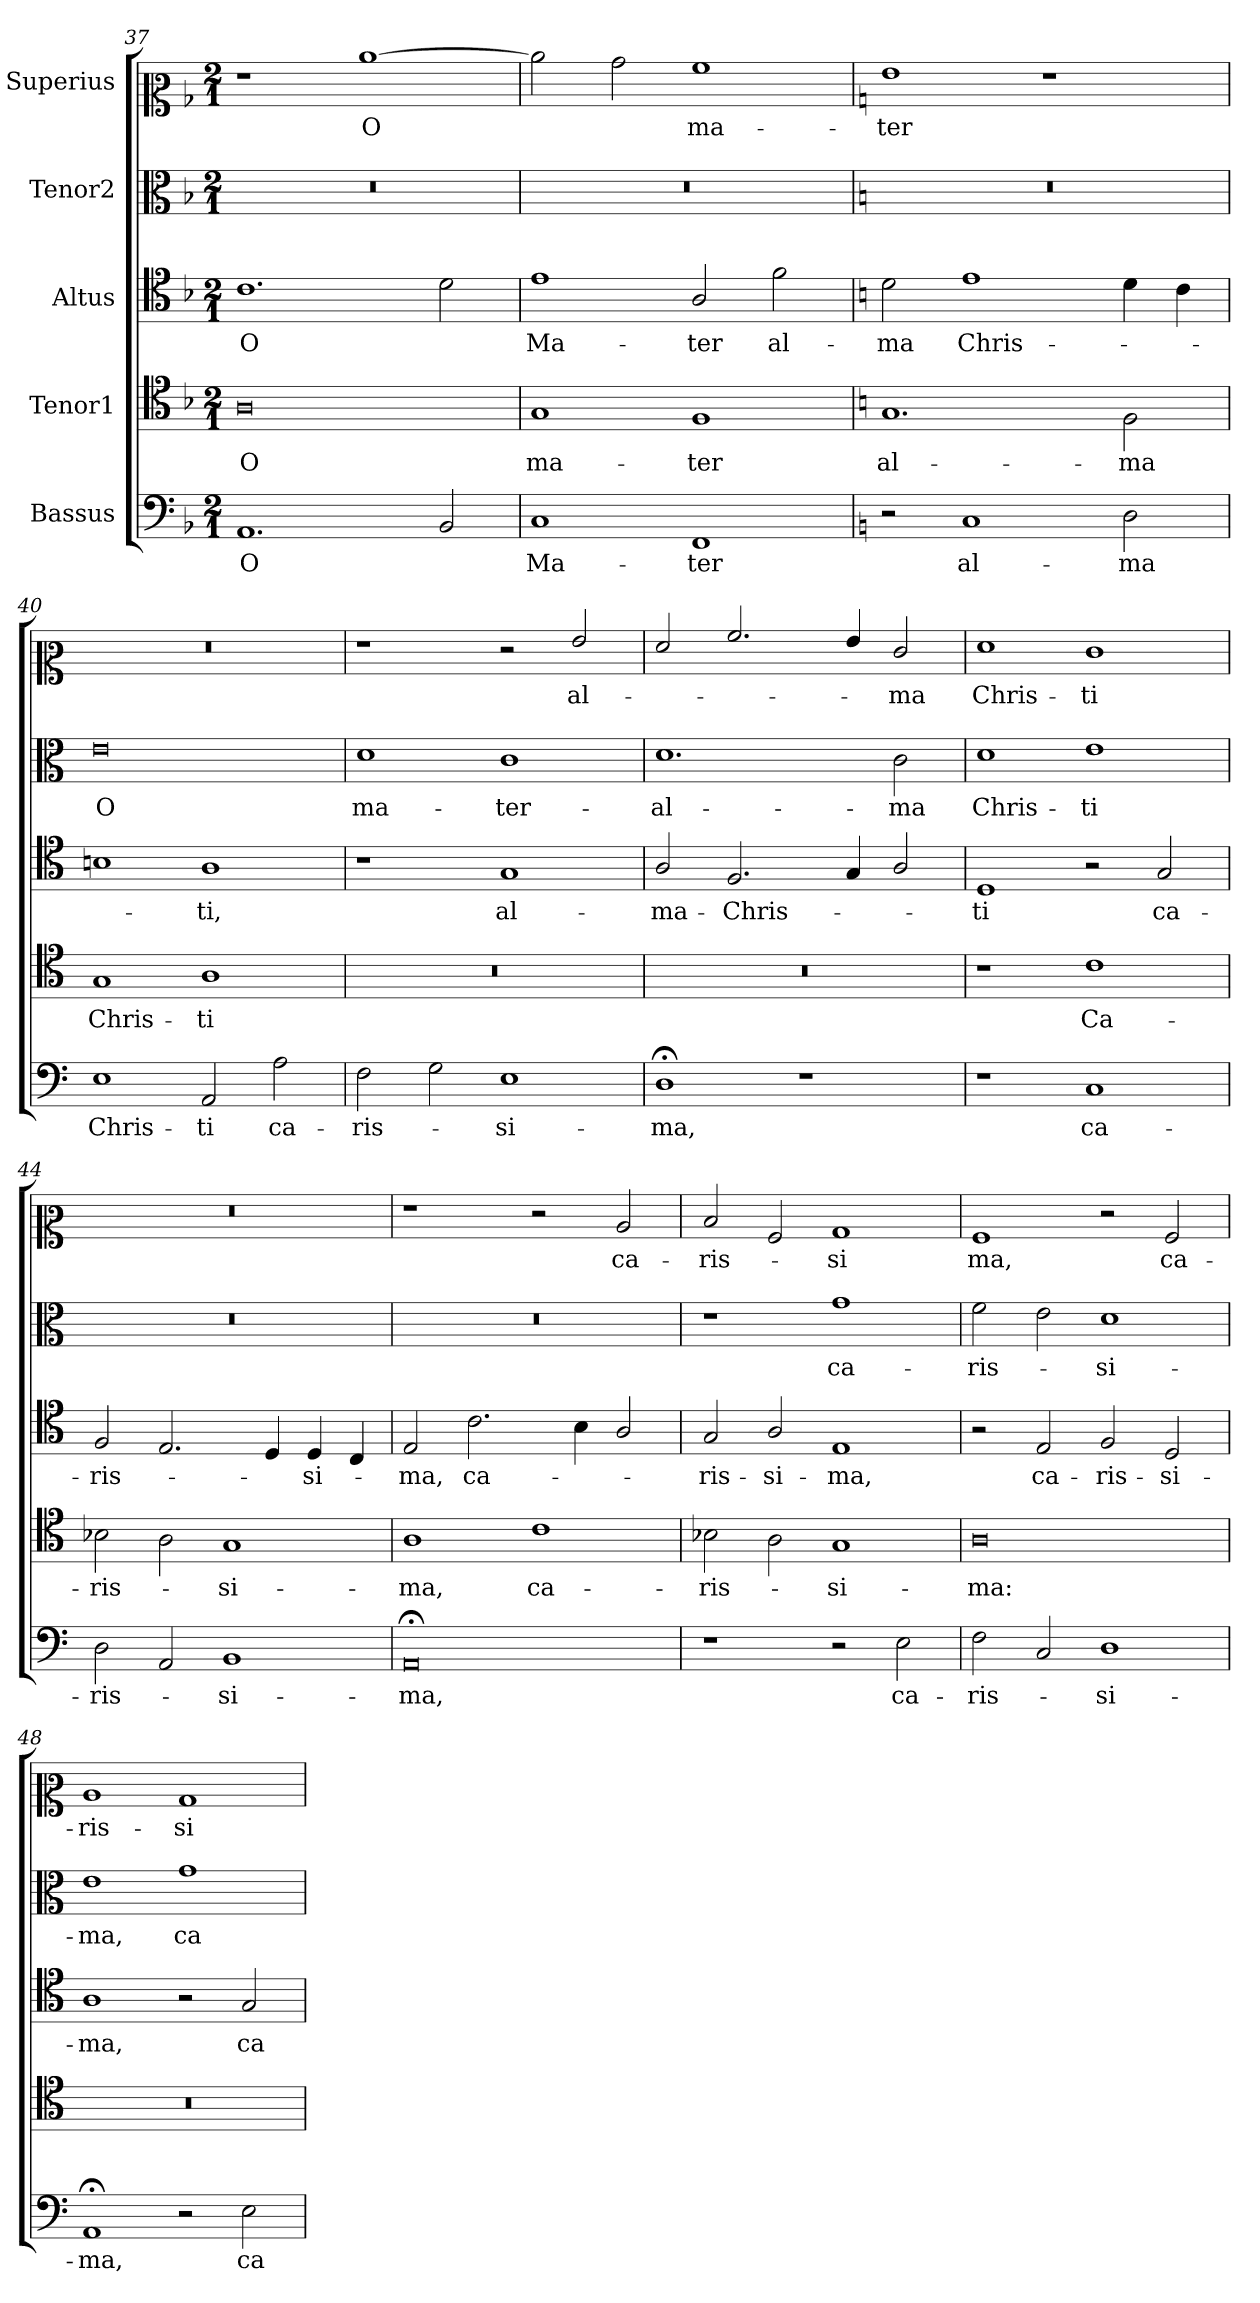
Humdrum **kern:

**kern	**text	**kern	**text	**kern	**text	**kern	**text	**kern	**text
*part5	*part5	*part4	*part4	*part3	*part3	*part2	*part2	*part1	*part1
*staff5	*staff5	*staff4	*staff4	*staff3	*staff3	*staff2	*staff2	*staff1	*staff1
*I"Bassus	*	*I"Tenor1	*	*I"Altus	*	*I"Tenor2	*	*I"Superius	*
*clefF4	*	*clefC4	*	*clefC4	*	*clefC3	*	*clefC2	*
*k[b-]	*	*k[b-]	*	*k[b-]	*	*k[b-]	*	*k[b-]	*
*M2/1	*	*M2/1	*	*M2/1	*	*M2/1	*	*M2/1	*
=37	=37	=37	=37	=37	=37	=37	=37	=37	=37
!	!	!	!	!	!	!LO:N:vis=1	!	!	!
1.AA	O	0A	O	1.c	O	0r	.	1r	.
.	.	.	.	.	.	.	.	[1cc	O
2BB-/	.	.	.	2d\	.	.	.	.	.
=38	=38	=38	=38	=38	=38	=38	=38	=38	=38
!	!	!	!	!	!	!LO:N:vis=1	!	!	!
1C	Ma-	1G	ma-	1e	Ma-	0r	.	2cc\]	.
.	.	.	.	.	.	.	.	2b-\	.
1FF	-ter	1F	-ter	2A/	-ter	.	.	1a	ma-
.	.	.	.	2f\	al-	.	.	.	.
=39	=39	=39	=39	=39	=39	=39	=39	=39	=39
*k[]	*	*k[]	*	*k[]	*	*k[]	*	*k[]	*
!	!	!	!	!	!	!LO:N:vis=1	!	!	!
2r	.	1.G	al-	2d\	-ma	0r	.	1g	-ter
1C	al-	.	.	1e	Chris-	.	.	.	.
.	.	.	.	.	.	.	.	1r	.
2D\	-ma	2F\	-ma	4d\	.	.	.	.	.
.	.	.	.	4c\	.	.	.	.	.
!!LO:LB:g=z
=40	=40	=40	=40	=40	=40	=40	=40	=40	=40
!	!	!	!	!	!	!	!	!LO:N:vis=1	!
1E	Chris-	1G	Chris-	1Bn	.	0e	O	0r	.
2AA/	-ti	1A	-ti	1A	-ti,	.	.	.	.
2A\	ca-	.	.	.	.	.	.	.	.
=41	=41	=41	=41	=41	=41	=41	=41	=41	=41
!	!	!LO:N:vis=1	!	!	!	!	!	!	!
2F\	-ris-	0r	.	1r	.	1d	ma-	1r	.
2G\	.	.	.	.	.	.	.	.	.
1E	-si-	.	.	1G	al-	1c	-ter-	2r	.
.	.	.	.	.	.	.	.	2g/	al-
=42	=42	=42	=42	=42	=42	=42	=42	=42	=42
!	!	!LO:N:vis=1	!	!	!	!	!	!	!
1D;<	-ma,	0r	.	2A/	-ma-	1.d	-al-	2f/	.
.	.	.	.	2.F/	-Chris-	.	.	2.a/	.
1r	.	.	.	.	.	.	.	.	.
.	.	.	.	4G/	.	.	.	4g/	.
.	.	.	.	2A/	.	2c\	-ma	2e/	-ma
=43	=43	=43	=43	=43	=43	=43	=43	=43	=43
1r	.	1r	.	1D	-ti	1d	Chris-	1f	Chris-
1C	ca-	1c	Ca-	2r	.	1e	-ti	1e	-ti
.	.	.	.	2G/	ca-	.	.	.	.
=44	=44	=44	=44	=44	=44	=44	=44	=44	=44
!	!	!	!	!	!	!LO:N:vis=1	!	!LO:N:vis=1	!
2D\	-ris-	2B-\	-ris-	2F/	-ris-	0r	.	0r	.
2AA/	.	2A\	.	2.E/	.	.	.	.	.
1BB	-si-	1G	-si-	.	.	.	.	.	.
.	.	.	.	4D/	.	.	.	.	.
.	.	.	.	4D/	-si-	.	.	.	.
.	.	.	.	4C/	.	.	.	.	.
=45	=45	=45	=45	=45	=45	=45	=45	=45	=45
!	!	!	!	!	!	!LO:N:vis=1	!	!	!
0AA;<	-ma,	1A	-ma,	2E/	-ma,	0r	.	1r	.
.	.	.	.	2.c\	ca-	.	.	.	.
.	.	1c	ca-	.	.	.	.	2r	.
.	.	.	.	4B\	.	.	.	.	.
.	.	.	.	2A/	.	.	.	2c/	ca-
=46	=46	=46	=46	=46	=46	=46	=46	=46	=46
1r	.	2B-\	-ris-	2G/	-ris-	1r	.	2d/	-ris-
.	.	2A\	.	2A/	-si-	.	.	2A/	.
2r	.	1G	-si-	1E	-ma,	1g	ca-	1B	-si
2E\	ca-	.	.	.	.	.	.	.	.
=47	=47	=47	=47	=47	=47	=47	=47	=47	=47
2F\	-ris-	0A	-ma:	2r	.	2f\	-ris-	1A	ma,
2C/	.	.	.	2E/	ca-	2e\	.	.	.
1D	-si-	.	.	2F/	-ris-	1d	-si-	2r	.
.	.	.	.	2D/	-si-	.	.	2A/	ca-
!!LO:PB:g=z
=48	=48	=48	=48	=48	=48	=48	=48	=48	=48
!	!	!LO:N:vis=1	!	!	!	!	!	!	!
1AA;<	-ma,	0r	.	1A	-ma,	1e	-ma,	1c	-ris-
2r	.	.	.	2r	.	1g	ca-	1B	-si-
2E\	ca-	.	.	2G/	ca-	.	.	.	.
=	=	=	=	=	=	=	=	=	=
*-	*-	*-	*-	*-	*-	*-	*-	*-	*-
